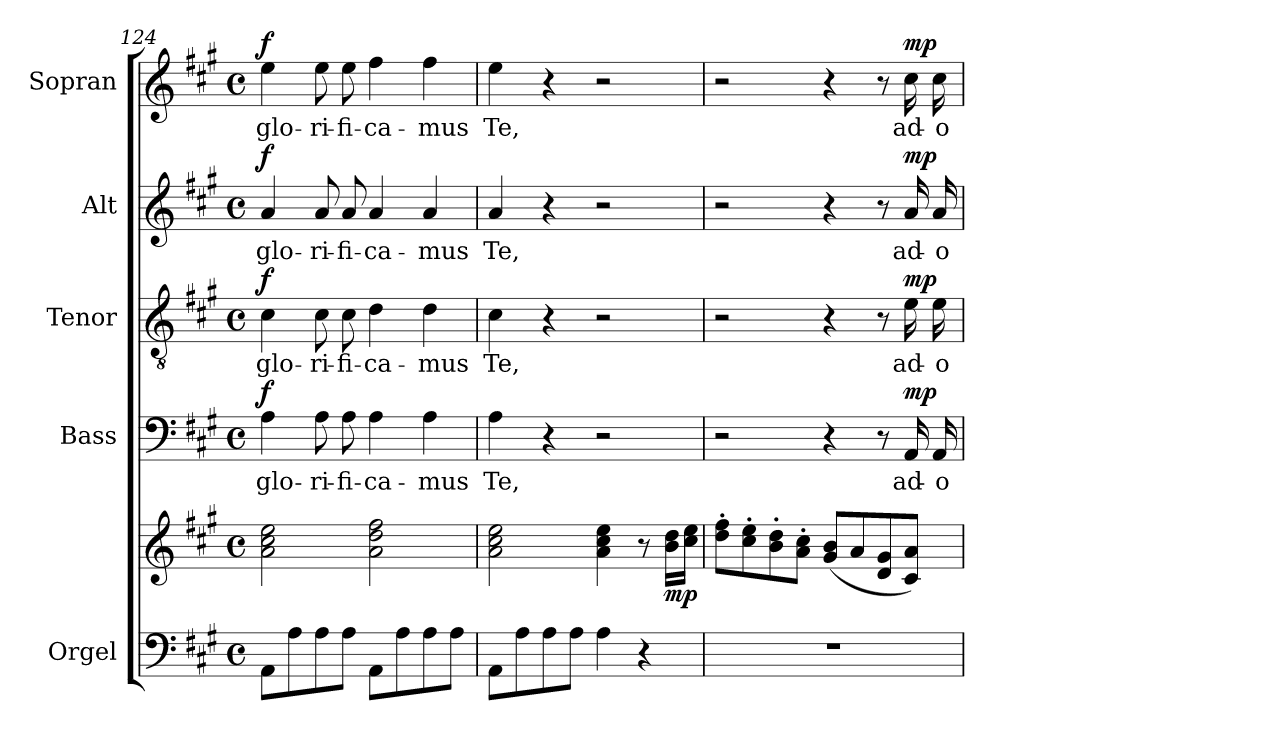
**kern	**kern	**dynam	**kern	**text	**dynam	**kern	**text	**dynam	**kern	**text	**dynam	**kern	**text	**dynam
*part5	*part5	*part5	*part4	*part4	*part4	*part3	*part3	*part3	*part2	*part2	*part2	*part1	*part1	*part1
*staff6	*staff5	*staff5/6	*staff4	*staff4	*staff4	*staff3	*staff3	*staff3	*staff2	*staff2	*staff2	*staff1	*staff1	*staff1
*I"Orgel	*	*	*I"Bass	*	*	*I"Tenor	*	*	*I"Alt	*	*	*I"Sopran	*	*
*I'Org.	*	*	*I'B.	*	*	*I'T.	*	*	*I'A.	*	*	*I'S.	*	*
*clefF4	*clefG2	*	*clefF4	*	*	*clefGv2	*	*	*clefG2	*	*	*clefG2	*	*
*k[f#c#g#]	*k[f#c#g#]	*	*k[f#c#g#]	*	*	*k[f#c#g#]	*	*	*k[f#c#g#]	*	*	*k[f#c#g#]	*	*
*A:	*A:	*	*A:	*	*	*A:	*	*	*A:	*	*	*A:	*	*
*M4/4	*M4/4	*	*M4/4	*	*	*M4/4	*	*	*M4/4	*	*	*M4/4	*	*
*met(c)	*met(c)	*	*met(c)	*	*	*met(c)	*	*	*met(c)	*	*	*met(c)	*	*
=124	=124	=124	=124	=124	=124	=124	=124	=124	=124	=124	=124	=124	=124	=124
!	!	!	!	!LO:LY:b	!LO:DY:a	!	!LO:LY:b	!LO:DY:a	!	!LO:LY:b	!LO:DY:a	!	!LO:LY:b	!LO:DY:a
8AA\L	2a\ 2cc#\ 2ee\	.	4A\	glo-	f	4c#\	glo-	f	4a/	glo-	f	4ee\	glo-	f
8A\	.	.	.	.	.	.	.	.	.	.	.	.	.	.
!	!	!	!	!LO:LY:b	!	!	!LO:LY:b	!	!	!LO:LY:b	!	!	!LO:LY:b	!
8A\	.	.	8A\	-ri-	.	8c#\	-ri-	.	8a/	-ri-	.	8ee\	-ri-	.
!	!	!	!	!LO:LY:b	!	!	!LO:LY:b	!	!	!LO:LY:b	!	!	!LO:LY:b	!
8A\J	.	.	8A\	-fi-	.	8c#\	-fi-	.	8a/	-fi-	.	8ee\	-fi-	.
!	!	!	!	!LO:LY:b	!	!	!LO:LY:b	!	!	!LO:LY:b	!	!	!LO:LY:b	!
8AA\L	2a\ 2dd\ 2ff#\	.	4A\	-ca-	.	4d\	-ca-	.	4a/	-ca-	.	4ff#\	-ca-	.
8A\	.	.	.	.	.	.	.	.	.	.	.	.	.	.
!	!	!	!	!LO:LY:b	!	!	!LO:LY:b	!	!	!LO:LY:b	!	!	!LO:LY:b	!
8A\	.	.	4A\	-mus	.	4d\	-mus	.	4a/	-mus	.	4ff#\	-mus	.
8A\J	.	.	.	.	.	.	.	.	.	.	.	.	.	.
=125	=125	=125	=125	=125	=125	=125	=125	=125	=125	=125	=125	=125	=125	=125
!	!	!	!	!LO:LY:b	!	!	!LO:LY:b	!	!	!LO:LY:b	!	!	!LO:LY:b	!
8AA\L	2a\ 2cc#\ 2ee\	.	4A\	Te,	.	4c#\	Te,	.	4a/	Te,	.	4ee\	Te,	.
8A\	.	.	.	.	.	.	.	.	.	.	.	.	.	.
8A\	.	.	4r	.	.	4r	.	.	4r	.	.	4r	.	.
8A\J	.	.	.	.	.	.	.	.	.	.	.	.	.	.
4A\	4a\ 4cc#\ 4ee\	.	2r	.	.	2r	.	.	2r	.	.	2r	.	.
4r	8r	.	.	.	.	.	.	.	.	.	.	.	.	.
!	!	!LO:DY:b	!	!	!	!	!	!	!	!	!	!	!	!
.	16b\ 16dd\LL	mp	.	.	.	.	.	.	.	.	.	.	.	.
.	16cc#\ 16ee\JJ	.	.	.	.	.	.	.	.	.	.	.	.	.
!!LO:LB:g=z
=126	=126	=126	=126	=126	=126	=126	=126	=126	=126	=126	=126	=126	=126	=126
1r	8dd\'> 8ff#\'>L	.	2r	.	.	2r	.	.	2r	.	.	2r	.	.
.	8cc#\'> 8ee\'>	.	.	.	.	.	.	.	.	.	.	.	.	.
.	8b\'> 8dd\'>	.	.	.	.	.	.	.	.	.	.	.	.	.
.	8a\'> 8cc#\'>J	.	.	.	.	.	.	.	.	.	.	.	.	.
.	(<8g#/ 8b/L	.	4r	.	.	4r	.	.	4r	.	.	4r	.	.
.	8a/	.	.	.	.	.	.	.	.	.	.	.	.	.
.	8d/ 8g#/	.	8r	.	.	8r	.	.	8r	.	.	8r	.	.
!	!	!	!	!LO:LY:b	!LO:DY:a	!	!LO:LY:b	!LO:DY:a	!	!LO:LY:b	!LO:DY:a	!	!LO:LY:b	!LO:DY:a
.	8c#/ 8a/J)	.	16AA/	ad-	mp	16e\	ad-	mp	16a/	ad-	mp	16cc#\	ad-	mp
!	!	!	!	!LO:LY:b	!	!	!LO:LY:b	!	!	!LO:LY:b	!	!	!LO:LY:b	!
.	.	.	16AA/	-o-	.	16e\	-o-	.	16a/	-o-	.	16cc#\	-o-	.
=	=	=	=	=	=	=	=	=	=	=	=	=	=	=
*-	*-	*-	*-	*-	*-	*-	*-	*-	*-	*-	*-	*-	*-	*-
